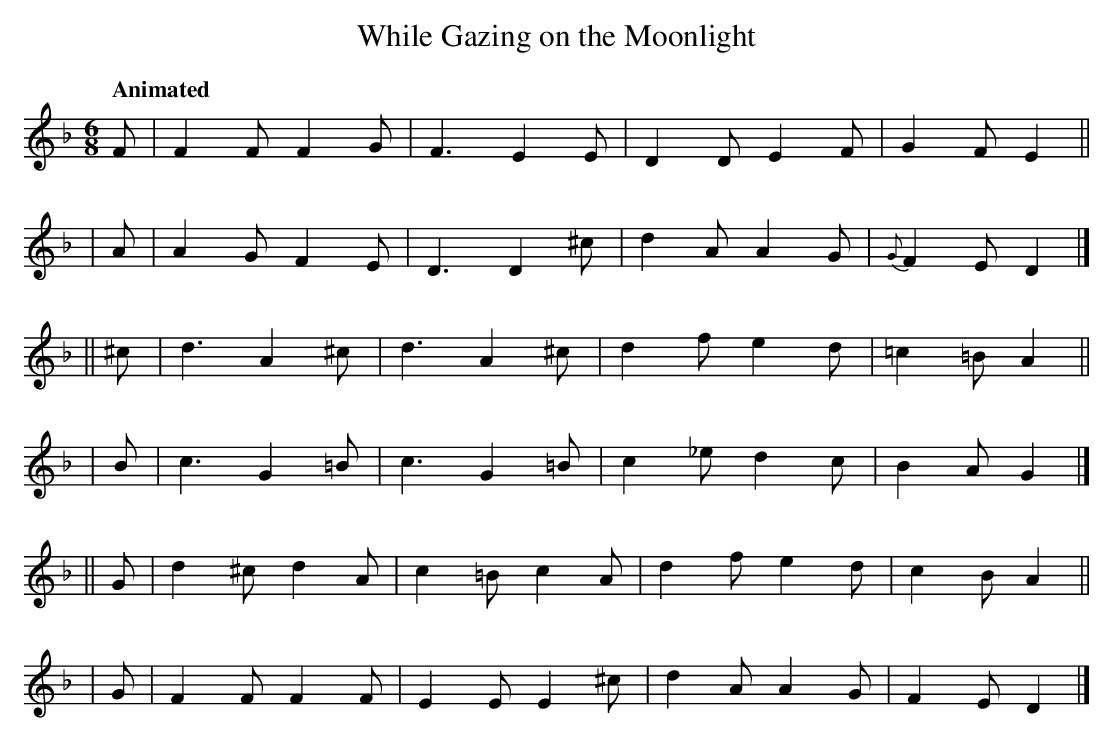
X:1
T: While Gazing on the Moonlight
Q: "Animated"
M: 6/8
L: 1/8
K: Dm
   F | F2F  F2G | F3  E2E  | D2D  E2F | G2F E2 ||
|  A | A2G  F2E | D3  D2^c | d2A  A2G | {G}F2E D2 |]
||^c | d3  A2^c | d3  A2^c | d2f  e2d | =c2=B  A2 ||
|  B | c3  G2=B | c3  G2=B | c2_e d2c | B2A G2 |]
|| G | d2^c d2A | c2=B c2A | d2f  e2d | c2B A2 ||
|  G | F2F  F2F | E2E E2^c | d2A  A2G | F2E D2 |]
